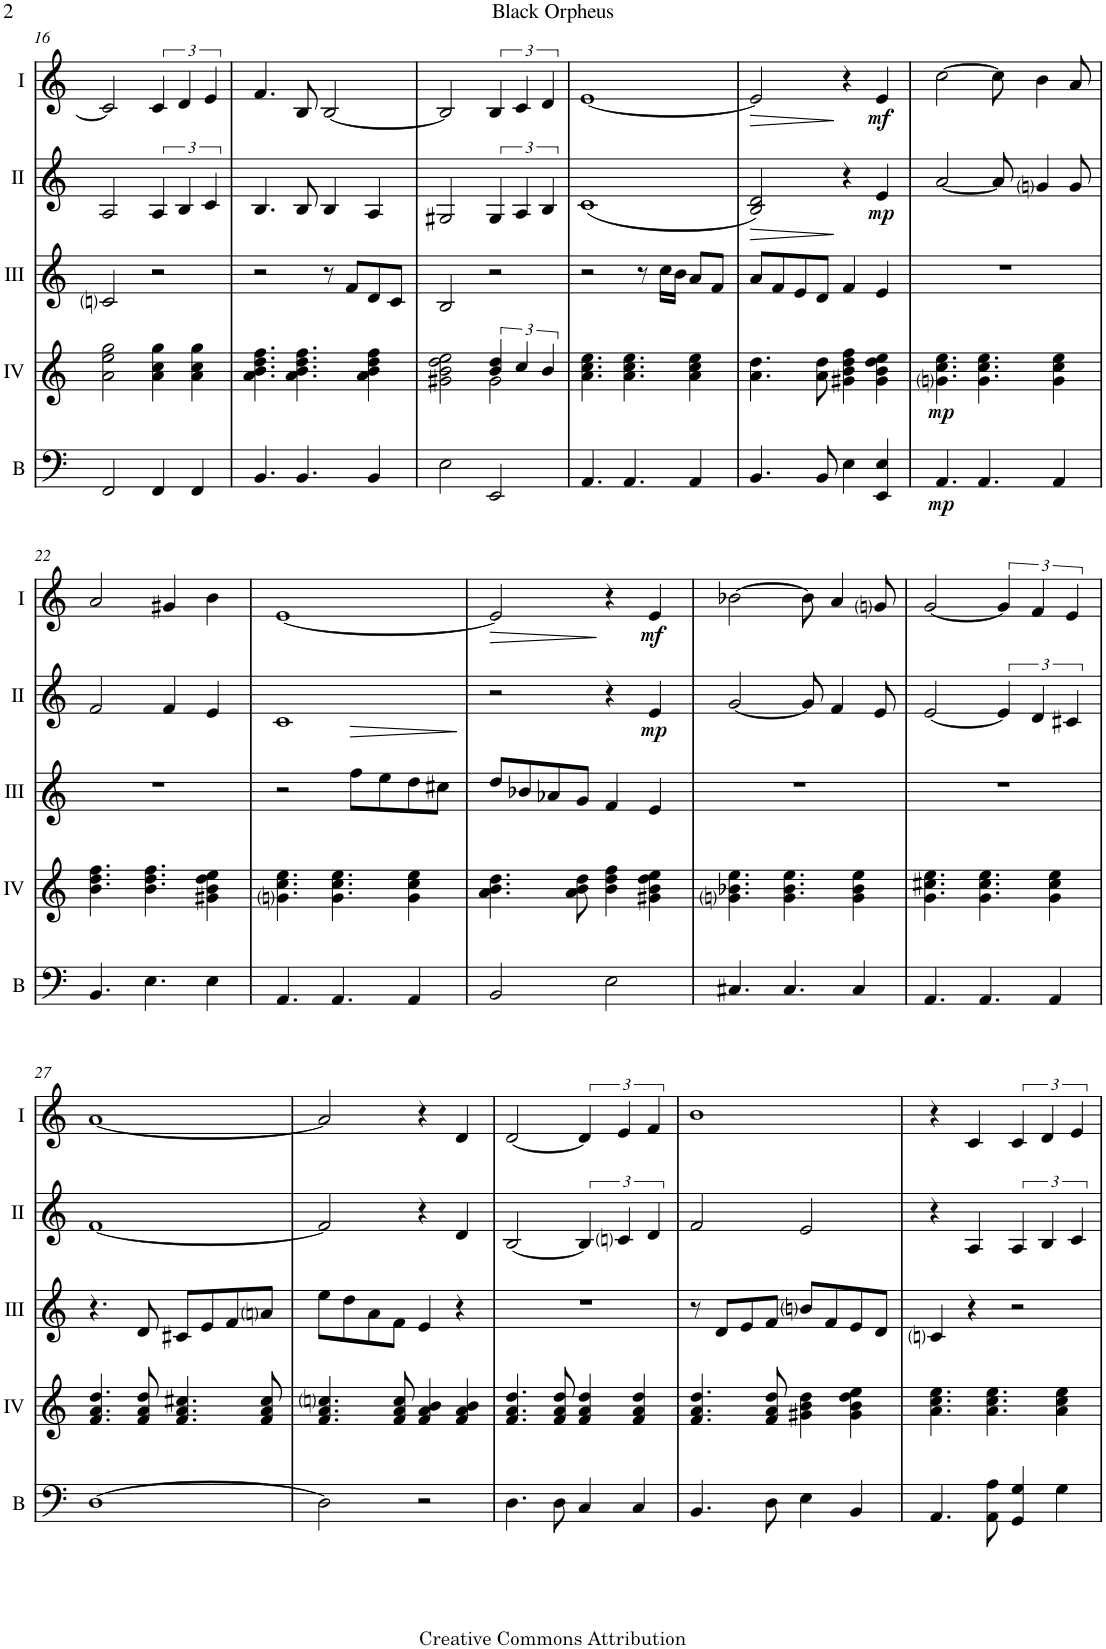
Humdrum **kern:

**kern	**dynam	**kern	**dynam	**kern	**kern	**dynam	**kern	**dynam
*part5	*part5	*part4	*part4	*part3	*part2	*part2	*part1	*part1
*staff5	*staff5	*staff4	*staff4	*staff3	*staff2	*staff2	*staff1	*staff1
*I"Bass	*	*I"Acc. 4	*	*I"Acc. 3	*I"Acc. 2	*	*I"Acc. 1	*
*I'B	*	*	*	*	*	*	*	*
!!LO:PB:g=z
*clefF4	*	*clefG2	*	*clefG2	*clefG2	*	*clefG2	*
*Trd7c12	*	*Trd7c12	*	*	*	*	*	*
*k[]	*	*k[]	*	*k[]	*k[]	*	*k[]	*
*M4/4	*	*M4/4	*	*M4/4	*M4/4	*	*M4/4	*
*met(c)	*	*met(c)	*	*met(c)	*met(c)	*	*met(c)	*
=16	=16	=16	=16	=16	=16	=16	=16	=16
2FF/	.	2a\ 2ee\ 2gg\	.	2cni/	2A/	.	2c/]	.
4FF/	.	4a\ 4cc\ 4gg\	.	2r	6A/	.	6c/	.
.	.	.	.	.	6B/	.	6d/	.
4FF/	.	4a\ 4cc\ 4gg\	.	.	.	.	.	.
.	.	.	.	.	6c/	.	6e/	.
=17	=17	=17	=17	=17	=17	=17	=17	=17
4.BB/	.	4.a\ 4.b\ 4.dd\ 4.ff\	.	2r	4.B/	.	4.f/	.
4.BB/	.	4.a\ 4.b\ 4.dd\ 4.ff\	.	.	8B/	.	8B/	.
.	.	.	.	8r	4B/	.	[2B/	.
.	.	.	.	8f/L	.	.	.	.
4BB/	.	4a\ 4b\ 4dd\ 4ff\	.	8d/	4A/	.	.	.
.	.	.	.	8c/J	.	.	.	.
=18	=18	=18	=18	=18	=18	=18	=18	=18
*	*	*^	*	*	*	*	*	*
2E\	.	2g#X\ 2b\ 2dd\ 2ee\	2ryy	.	2B/	2G#X/	.	2B/]	.
2EE/	.	6b/ 6dd/	2g#\	.	2r	6G#/	.	6B/	.
.	.	6cc/	.	.	.	6A/	.	6c/	.
.	.	6b/	.	.	.	6B/	.	6d/	.
*	*	*v	*v	*	*	*	*	*	*
=19	=19	=19	=19	=19	=19	=19	=19	=19
4.AA/	.	4.a\ 4.cc\ 4.ee\	.	2r	(1c	.	[1e	.
4.AA/	.	4.a\ 4.cc\ 4.ee\	.	.	.	.	.	.
.	.	.	.	8r	.	.	.	.
.	.	.	.	16cc\LL	.	.	.	.
.	.	.	.	16b\JJ	.	.	.	.
4AA/	.	4a\ 4cc\ 4ee\	.	8a/L	.	.	.	.
.	.	.	.	8f/J	.	.	.	.
=20	=20	=20	=20	=20	=20	=20	=20	=20
!	!	!	!	!	!	!LO:HP:b	!	!LO:HP:b
4.BB/	.	4.a\ 4.dd\	.	8a/L	2B/ 2d/)	>	2e/]	>
.	.	.	.	8f/	.	.	.	.
.	.	.	.	8e/	.	.	.	.
8BB/	.	8a\ 8dd\	.	8d/J	.	.	.	.
4E\	.	4g#X\ 4b\ 4dd\ 4ff\	.	4f/	4r	]	4r	]
!	!	!	!	!	!	!LO:DY:b	!	!LO:DY:b
4EE/ 4E/	.	4g#\ 4b\ 4dd\ 4ee\	.	4e/	4e/	mp	4e/	mf
=21	=21	=21	=21	=21	=21	=21	=21	=21
!	!LO:DY:b	!	!LO:DY:b	!	!	!	!	!
4.AA/	mp	4.gni\ 4.cc\ 4.ee\	mp	1r	[2a/	.	[2cc\	.
4.AA/	.	4.g\ 4.cc\ 4.ee\	.	.	.	.	.	.
.	.	.	.	.	8a/]	.	8cc\]	.
.	.	.	.	.	4gni/	.	4b\	.
4AA/	.	4g\ 4cc\ 4ee\	.	.	.	.	.	.
.	.	.	.	.	8g/	.	8a/	.
!!LO:LB:g=z
=22	=22	=22	=22	=22	=22	=22	=22	=22
4.BB/	.	4.b\ 4.dd\ 4.ff\	.	1r	2f/	.	2a/	.
4.E\	.	4.b\ 4.dd\ 4.ff\	.	.	.	.	.	.
.	.	.	.	.	4f/	.	4g#X/	.
4E\	.	4g#X\ 4b\ 4dd\ 4ee\	.	.	4e/	.	4b\	.
=23	=23	=23	=23	=23	=23	=23	=23	=23
!	!	!	!	!	!	!LO:HP:b	!	!
4.AA/	.	4.gni\ 4.cc\ 4.ee\	.	2r	1c	>	[1e	.
4.AA/	.	4.g\ 4.cc\ 4.ee\	.	.	.	.	.	.
.	.	.	.	8ff\L	.	.	.	.
.	.	.	.	8ee\	.	.	.	.
4AA/	.	4g\ 4cc\ 4ee\	.	8dd\	.	.	.	.
.	.	.	.	8cc#X\J	.	.	.	.
.	.	.	.	.	.	]	.	.
=24	=24	=24	=24	=24	=24	=24	=24	=24
!	!	!	!	!	!	!	!	!LO:HP:b
2BB/	.	4.a\ 4.b\ 4.dd\	.	8dd/L	2r	.	2e/]	>
.	.	.	.	8b-X/	.	.	.	.
.	.	.	.	8a-X/	.	.	.	.
.	.	8a\ 8b\ 8dd\	.	8g/J	.	.	.	.
2E\	.	4b\ 4dd\ 4ff\	.	4f/	4r	.	4r	]
!	!	!	!	!	!	!LO:DY:b	!	!LO:DY:b
.	.	4g#X\ 4b\ 4dd\ 4ee\	.	4e/	4e/	mp	4e/	mf
=25	=25	=25	=25	=25	=25	=25	=25	=25
4.C#X/	.	4.gni\ 4.b-X\ 4.ee\	.	1r	[2g/	.	[2b-X\	.
4.C#/	.	4.g\ 4.b-\ 4.ee\	.	.	.	.	.	.
.	.	.	.	.	8g/]	.	8b-\]	.
.	.	.	.	.	4f/	.	4a/	.
4C#/	.	4g\ 4b-\ 4ee\	.	.	.	.	.	.
.	.	.	.	.	8e/	.	8gni/	.
=26	=26	=26	=26	=26	=26	=26	=26	=26
4.AA/	.	4.g\ 4.cc#X\ 4.ee\	.	1r	[2e/	.	[2g/	.
4.AA/	.	4.g\ 4.cc#\ 4.ee\	.	.	.	.	.	.
.	.	.	.	.	6e/]	.	6g/]	.
.	.	.	.	.	6d/	.	6f/	.
4AA/	.	4g\ 4cc#\ 4ee\	.	.	.	.	.	.
.	.	.	.	.	6c#X/	.	6e/	.
!!LO:LB:g=z
=27	=27	=27	=27	=27	=27	=27	=27	=27
[1D	.	4.f/ 4.a/ 4.dd/	.	4.r	[1f	.	[1a	.
.	.	8f/ 8a/ 8dd/	.	8d/	.	.	.	.
.	.	4.f/ 4.a/ 4.cc#X/	.	8c#X/L	.	.	.	.
.	.	.	.	8e/	.	.	.	.
.	.	.	.	8f/	.	.	.	.
.	.	8f/ 8a/ 8cc#/	.	8ani/J	.	.	.	.
=28	=28	=28	=28	=28	=28	=28	=28	=28
2D\]	.	4.f/ 4.a/ 4.ccni/	.	8ee\L	2f/]	.	2a/]	.
.	.	.	.	8dd\	.	.	.	.
.	.	.	.	8a\	.	.	.	.
.	.	8f/ 8a/ 8cc/	.	8f\J	.	.	.	.
2r	.	4f/ 4a/ 4b/	.	4e/	4r	.	4r	.
.	.	4f/ 4a/ 4b/	.	4r	4d/	.	4d/	.
=29	=29	=29	=29	=29	=29	=29	=29	=29
4.D\	.	4.f/ 4.a/ 4.dd/	.	1r	[2B/	.	[2d/	.
8D\	.	8f/ 8a/ 8dd/	.	.	.	.	.	.
4C/	.	4f/ 4a/ 4dd/	.	.	6B/]	.	6d/]	.
.	.	.	.	.	6cni/	.	6e/	.
4C/	.	4f/ 4a/ 4dd/	.	.	.	.	.	.
.	.	.	.	.	6d/	.	6f/	.
=30	=30	=30	=30	=30	=30	=30	=30	=30
4.BB/	.	4.f/ 4.a/ 4.dd/	.	8r	2f/	.	1b	.
.	.	.	.	8d/L	.	.	.	.
.	.	.	.	8e/	.	.	.	.
8D\	.	8f/ 8a/ 8dd/	.	8f/J	.	.	.	.
4E\	.	4g#X\ 4b\ 4dd\	.	8bni/L	2e/	.	.	.
.	.	.	.	8f/	.	.	.	.
4BB/	.	4g#\ 4b\ 4dd\ 4ee\	.	8e/	.	.	.	.
.	.	.	.	8d/J	.	.	.	.
=31	=31	=31	=31	=31	=31	=31	=31	=31
4.AA/	.	4.a\ 4.cc\ 4.ee\	.	4cni/	4r	.	4r	.
.	.	.	.	4r	4A/	.	4c/	.
8AA\ 8A\	.	4.a\ 4.cc\ 4.ee\	.	.	.	.	.	.
4GG/ 4G/	.	.	.	2r	6A/	.	6c/	.
.	.	.	.	.	6B/	.	6d/	.
4G\	.	4a\ 4cc\ 4ee\	.	.	.	.	.	.
.	.	.	.	.	6c/	.	6e/	.
=	=	=	=	=	=	=	=	=
*-	*-	*-	*-	*-	*-	*-	*-	*-
